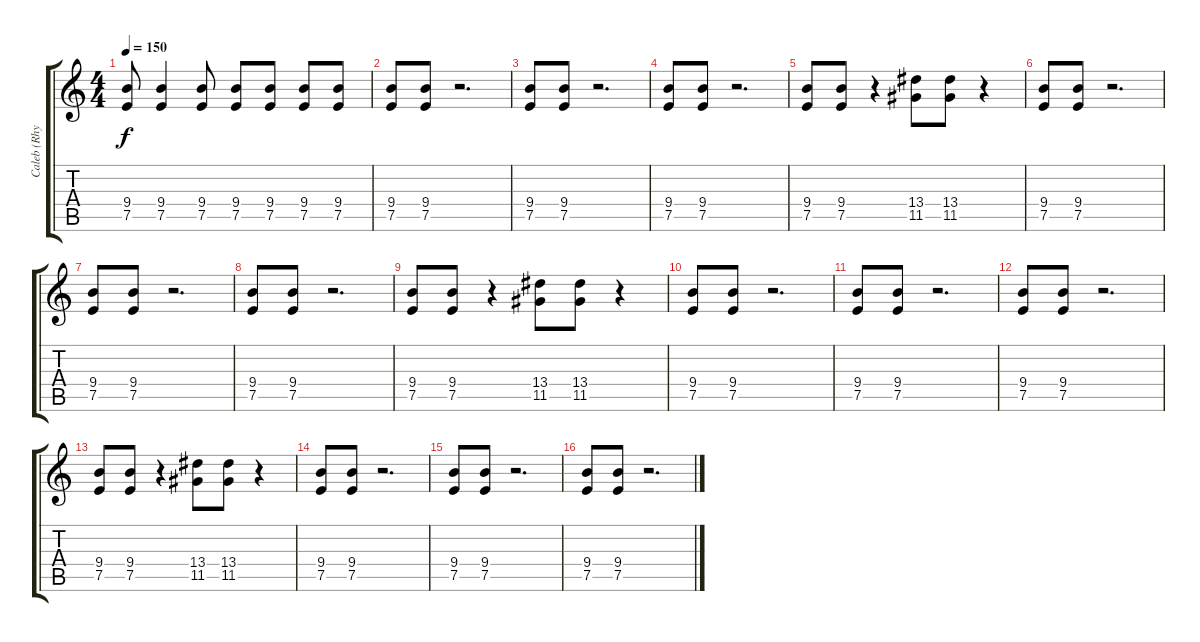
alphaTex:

\track ("Caleb (Rhythm)" "Caleb (Rhy") {instrument overdrivenguitar}
\staff {score tabs}
\tuning (E4 B3 G3 D3 A2 E2) {hide}
\ts (4 4)
\tempo 150
\clef g2
\ks c
(9.4 7.5).8{dy f} (9.4 7.5).4 (9.4 7.5).8 (9.4 7.5).8 (9.4 7.5).8 (9.4 7.5).8 (9.4 7.5).8 |
(9.4 7.5).8 (9.4 7.5).8 r.2{d} |
(9.4 7.5).8 (9.4 7.5).8 r.2{d} |
(9.4 7.5).8 (9.4 7.5).8 r.2{d} |
(9.4 7.5).8 (9.4 7.5).8 r.4 (13.4 11.5).8 (13.4 11.5).8 r.4 |
(9.4 7.5).8 (9.4 7.5).8 r.2{d} |
(9.4 7.5).8 (9.4 7.5).8 r.2{d} |
(9.4 7.5).8 (9.4 7.5).8 r.2{d} |
(9.4 7.5).8 (9.4 7.5).8 r.4 (13.4 11.5).8 (13.4 11.5).8 r.4 |
(9.4 7.5).8 (9.4 7.5).8 r.2{d} |
(9.4 7.5).8 (9.4 7.5).8 r.2{d} |
(9.4 7.5).8 (9.4 7.5).8 r.2{d} |
(9.4 7.5).8 (9.4 7.5).8 r.4 (13.4 11.5).8 (13.4 11.5).8 r.4 |
(9.4 7.5).8 (9.4 7.5).8 r.2{d} |
(9.4 7.5).8 (9.4 7.5).8 r.2{d} |
(9.4 7.5).8 (9.4 7.5).8 r.2{d}
